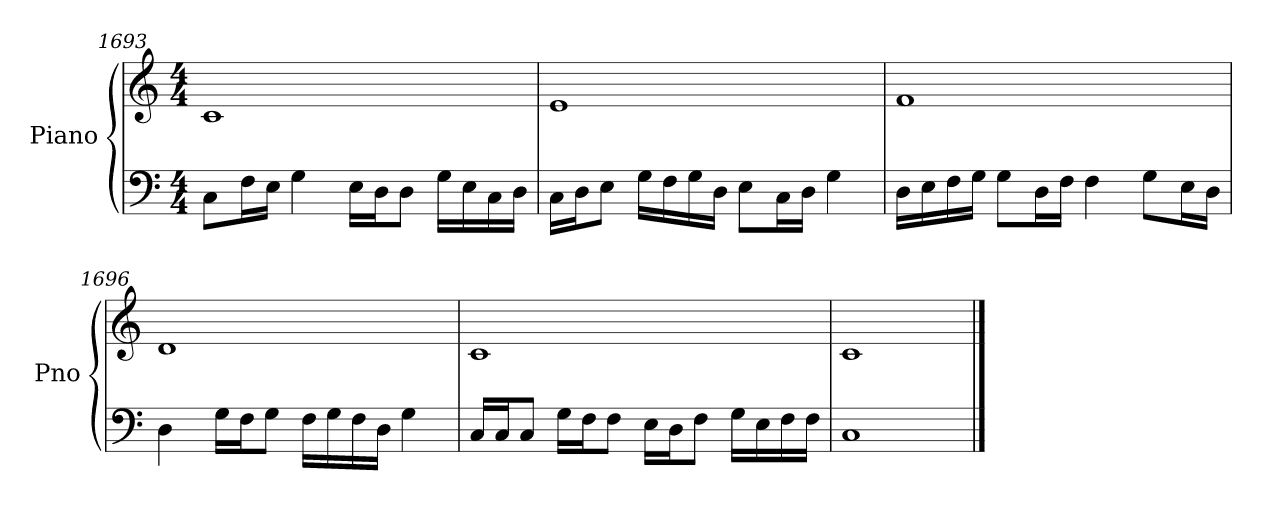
**kern	**kern
*part1	*part1
*staff2	*staff1
*I"Piano	*
*I'Pno	*
!!LO:LB:g=z
*clefF4	*clefG2
*k[]	*k[]
*M4/4	*M4/4
=1693	=1693
8C\L	1c
16F\L	.
16E\JJ	.
4G\	.
16E\LL	.
16D\J	.
8D\J	.
16G\LL	.
16E\	.
16C\	.
16D\JJ	.
=1694	=1694
16C\LL	1e
16D\J	.
8E\J	.
16G\LL	.
16F\	.
16G\	.
16D\JJ	.
8E\L	.
16C\L	.
16D\JJ	.
4G\	.
=1695	=1695
16D\LL	1f
16E\	.
16F\	.
16G\JJ	.
8G\L	.
16D\L	.
16F\JJ	.
4F\	.
8G\L	.
16E\L	.
16D\JJ	.
!!LO:PB:g=z
=1696	=1696
4D\	1d
16G\LL	.
16F\J	.
8G\J	.
16F\LL	.
16G\	.
16F\	.
16D\JJ	.
4G\	.
=1697	=1697
16C/LL	1c
16C/J	.
8C/J	.
16G\LL	.
16F\J	.
8F\J	.
16E\LL	.
16D\J	.
8F\J	.
16G\LL	.
16E\	.
16F\	.
16F\JJ	.
=1698	=1698
1C	1c
==	==
*-	*-
